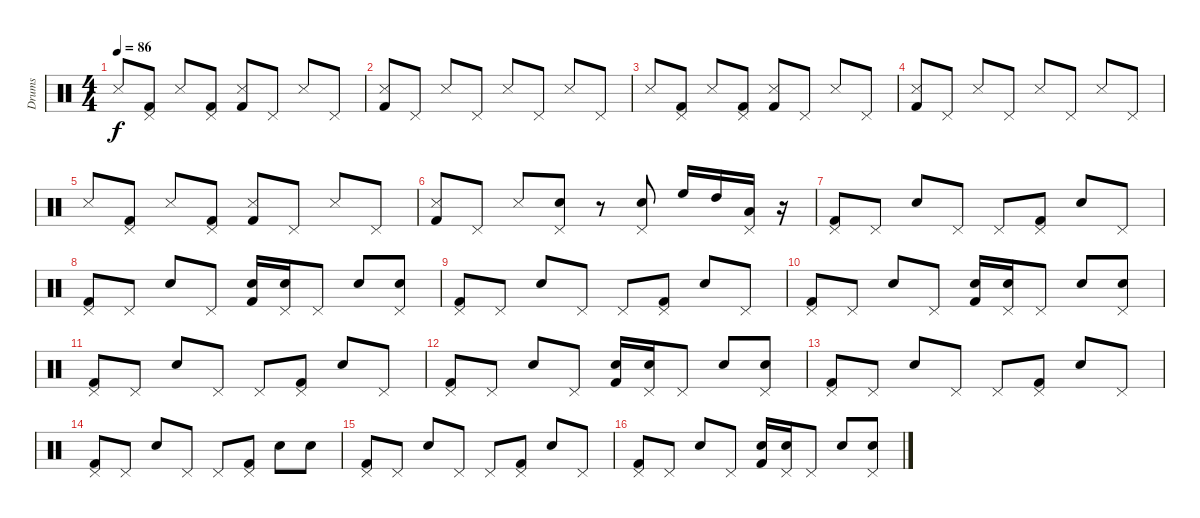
\track ("Drums" "Drums") {instrument percussion}
\staff {score}
\articulation defaults
\ts (4 4)
\tempo 86
\clef neutral
\ks c "Snare (side stick) 3".8{dy f}
("Pedal Hi-Hat (hit)" "Kick (hit) 2").8 "Snare (side stick) 3".8 ("Pedal Hi-Hat (hit)" "Kick (hit) 2").8 ("Snare (side stick) 3" "Kick (hit) 2").8 "Pedal Hi-Hat (hit)".8 "Snare (side stick) 3".8 "Pedal Hi-Hat (hit)".8 |
("Snare (side stick) 3" "Kick (hit) 2").8 "Pedal Hi-Hat (hit)".8 "Snare (side stick) 3".8 "Pedal Hi-Hat (hit)".8 "Snare (side stick) 3".8 "Pedal Hi-Hat (hit)".8 "Snare (side stick) 3".8 "Pedal Hi-Hat (hit)".8 |
"Snare (side stick) 3".8 ("Pedal Hi-Hat (hit)" "Kick (hit) 2").8 "Snare (side stick) 3".8 ("Pedal Hi-Hat (hit)" "Kick (hit) 2").8 ("Snare (side stick) 3" "Kick (hit) 2").8 "Pedal Hi-Hat (hit)".8 "Snare (side stick) 3".8 "Pedal Hi-Hat (hit)".8 |
("Snare (side stick) 3" "Kick (hit) 2").8 "Pedal Hi-Hat (hit)".8 "Snare (side stick) 3".8 "Pedal Hi-Hat (hit)".8 "Snare (side stick) 3".8 "Pedal Hi-Hat (hit)".8 "Snare (side stick) 3".8 "Pedal Hi-Hat (hit)".8 |
"Snare (side stick) 3".8 ("Pedal Hi-Hat (hit)" "Kick (hit) 2").8 "Snare (side stick) 3".8 ("Pedal Hi-Hat (hit)" "Kick (hit) 2").8 ("Snare (side stick) 3" "Kick (hit) 2").8 "Pedal Hi-Hat (hit)".8 "Snare (side stick) 3".8 "Pedal Hi-Hat (hit)".8 |
("Snare (side stick) 3" "Kick (hit) 2").8 "Pedal Hi-Hat (hit)".8 "Snare (side stick) 3".8 ("Pedal Hi-Hat (hit)" "Snare (hit) 2").8 r.8 ("Pedal Hi-Hat (hit)" "Snare (hit) 2").8 "High Floor Tom (hit)".16 "High Tom (hit)".16 ("Pedal Hi-Hat (hit)" "Low Tom (hit)").16 r.16 |
("Pedal Hi-Hat (hit)" "Kick (hit) 2").8 "Pedal Hi-Hat (hit)".8 "Snare (hit) 2".8 "Pedal Hi-Hat (hit)".8 "Pedal Hi-Hat (hit)".8 ("Pedal Hi-Hat (hit)" "Kick (hit) 2").8 "Snare (hit) 2".8 "Pedal Hi-Hat (hit)".8 |
("Pedal Hi-Hat (hit)" "Kick (hit) 2").8 "Pedal Hi-Hat (hit)".8 "Snare (hit) 2".8 "Pedal Hi-Hat (hit)".8 ("Snare (hit) 2" "Kick (hit) 2").16 ("Snare (hit) 2" "Pedal Hi-Hat (hit)").16 "Pedal Hi-Hat (hit)".8 "Snare (hit) 2".8 ("Snare (hit) 2" "Pedal Hi-Hat (hit)").8 |
("Pedal Hi-Hat (hit)" "Kick (hit) 2").8 "Pedal Hi-Hat (hit)".8 "Snare (hit) 2".8 "Pedal Hi-Hat (hit)".8 "Pedal Hi-Hat (hit)".8 ("Pedal Hi-Hat (hit)" "Kick (hit) 2").8 "Snare (hit) 2".8 "Pedal Hi-Hat (hit)".8 |
("Pedal Hi-Hat (hit)" "Kick (hit) 2").8 "Pedal Hi-Hat (hit)".8 "Snare (hit) 2".8 "Pedal Hi-Hat (hit)".8 ("Snare (hit) 2" "Kick (hit) 2").16 ("Snare (hit) 2" "Pedal Hi-Hat (hit)").16 "Pedal Hi-Hat (hit)".8 "Snare (hit) 2".8 ("Snare (hit) 2" "Pedal Hi-Hat (hit)").8 |
("Pedal Hi-Hat (hit)" "Kick (hit) 2").8 "Pedal Hi-Hat (hit)".8 "Snare (hit) 2".8 "Pedal Hi-Hat (hit)".8 "Pedal Hi-Hat (hit)".8 ("Pedal Hi-Hat (hit)" "Kick (hit) 2").8 "Snare (hit) 2".8 "Pedal Hi-Hat (hit)".8 |
("Pedal Hi-Hat (hit)" "Kick (hit) 2").8 "Pedal Hi-Hat (hit)".8 "Snare (hit) 2".8 "Pedal Hi-Hat (hit)".8 ("Snare (hit) 2" "Kick (hit) 2").16 ("Snare (hit) 2" "Pedal Hi-Hat (hit)").16 "Pedal Hi-Hat (hit)".8 "Snare (hit) 2".8 ("Snare (hit) 2" "Pedal Hi-Hat (hit)").8 |
("Pedal Hi-Hat (hit)" "Kick (hit) 2").8 "Pedal Hi-Hat (hit)".8 "Snare (hit) 2".8 "Pedal Hi-Hat (hit)".8 "Pedal Hi-Hat (hit)".8 ("Pedal Hi-Hat (hit)" "Kick (hit) 2").8 "Snare (hit) 2".8 "Pedal Hi-Hat (hit)".8 |
("Pedal Hi-Hat (hit)" "Kick (hit) 2").8 "Pedal Hi-Hat (hit)".8 "Snare (hit) 2".8 "Pedal Hi-Hat (hit)".8 "Pedal Hi-Hat (hit)".8 ("Pedal Hi-Hat (hit)" "Kick (hit) 2").8 "Snare (hit) 2".8 "Snare (hit) 2".8 |
("Pedal Hi-Hat (hit)" "Kick (hit) 2").8 "Pedal Hi-Hat (hit)".8 "Snare (hit) 2".8 "Pedal Hi-Hat (hit)".8 "Pedal Hi-Hat (hit)".8 ("Pedal Hi-Hat (hit)" "Kick (hit) 2").8 "Snare (hit) 2".8 "Pedal Hi-Hat (hit)".8 |
("Pedal Hi-Hat (hit)" "Kick (hit) 2").8 "Pedal Hi-Hat (hit)".8 "Snare (hit) 2".8 "Pedal Hi-Hat (hit)".8 ("Snare (hit) 2" "Kick (hit) 2").16 ("Snare (hit) 2" "Pedal Hi-Hat (hit)").16 "Pedal Hi-Hat (hit)".8 "Snare (hit) 2".8 ("Snare (hit) 2" "Pedal Hi-Hat (hit)").8
